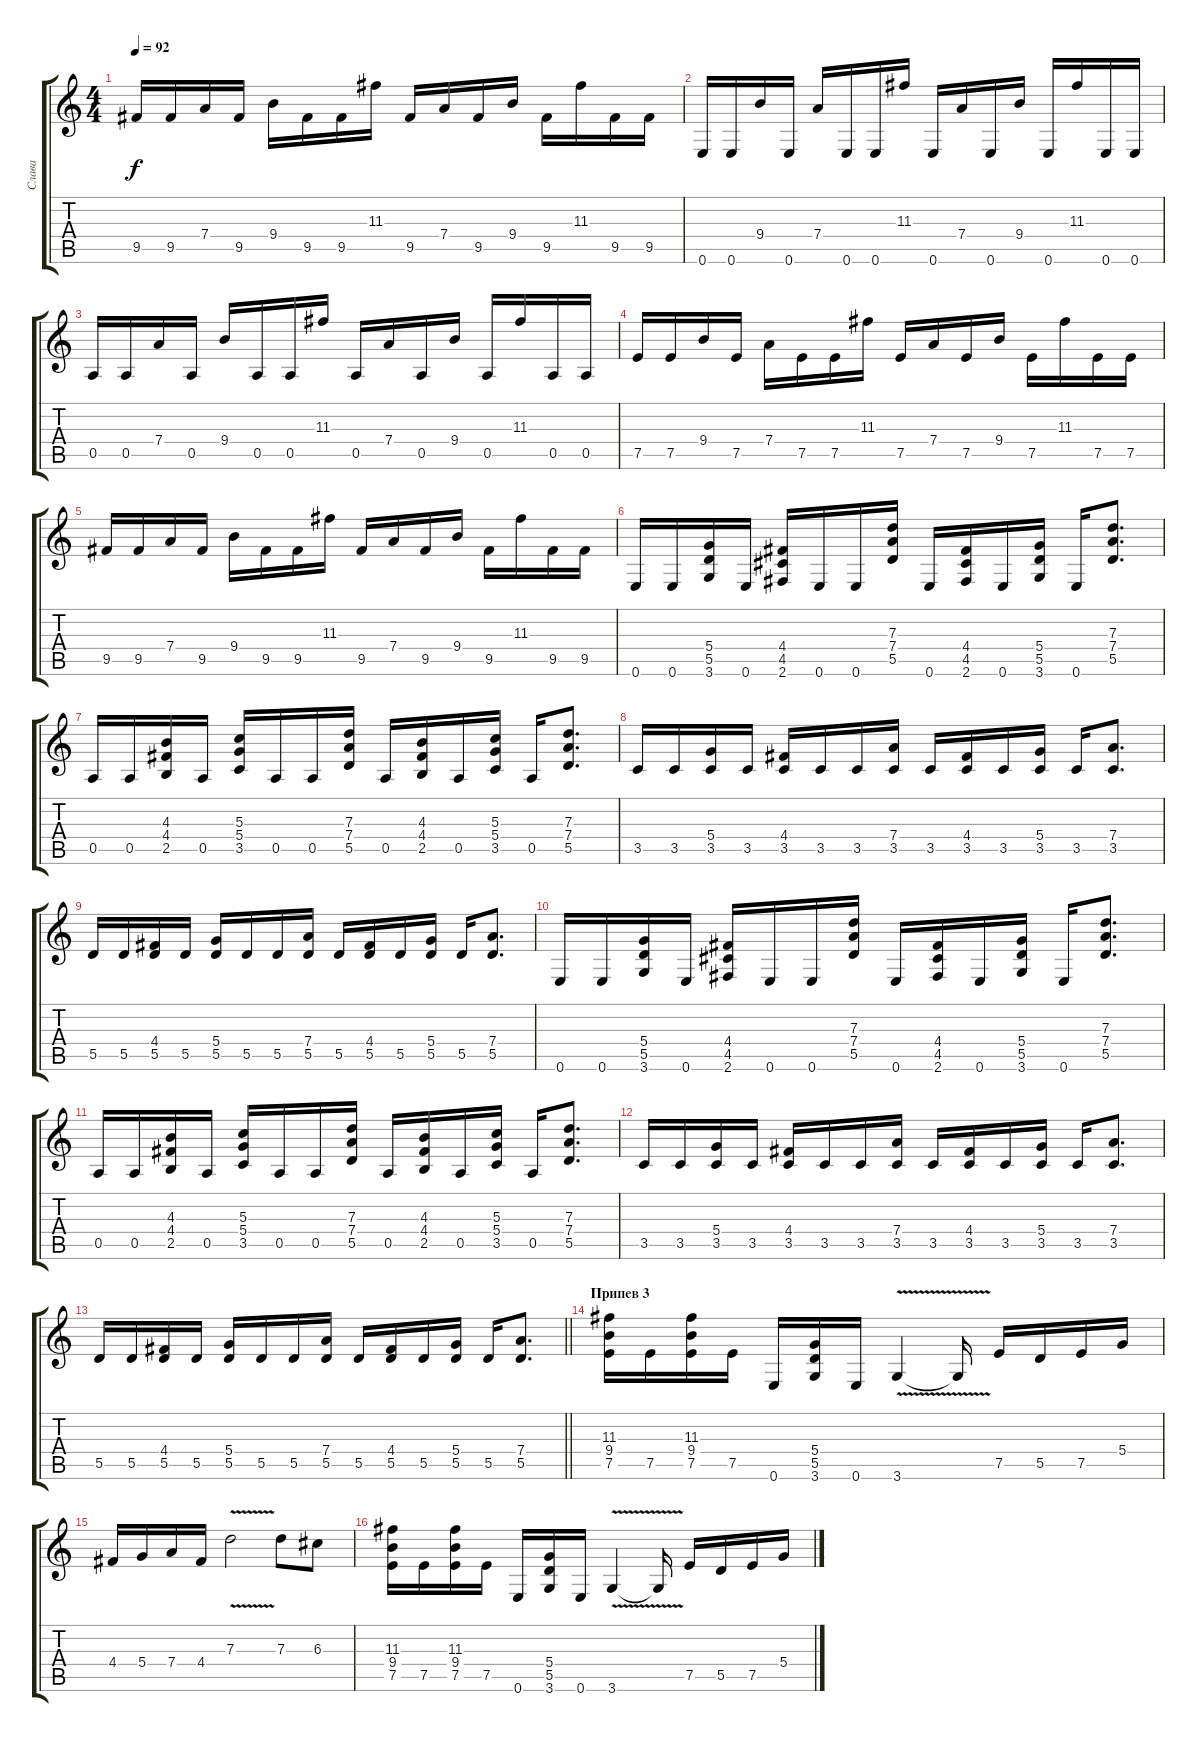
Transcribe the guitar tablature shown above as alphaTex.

\track ("Слава" "Слава") {instrument distortionguitar}
\staff {score tabs}
\tuning (E4 B3 G3 D3 A2 E2) {hide}
\ts (4 4)
\tempo 92
\clef g2
\ks c
9.5.16{dy f} 9.5.16 7.4.16 9.5.16 9.4.16 9.5.16 9.5.16 11.3.16 9.5.16 7.4.16 9.5.16 9.4.16 9.5.16 11.3.16 9.5.16 9.5.16 |
0.6.16 0.6.16 9.4.16 0.6.16 7.4.16 0.6.16 0.6.16 11.3.16 0.6.16 7.4.16 0.6.16 9.4.16 0.6.16 11.3.16 0.6.16 0.6.16 |
0.5.16 0.5.16 7.4.16 0.5.16 9.4.16 0.5.16 0.5.16 11.3.16 0.5.16 7.4.16 0.5.16 9.4.16 0.5.16 11.3.16 0.5.16 0.5.16 |
7.5.16 7.5.16 9.4.16 7.5.16 7.4.16 7.5.16 7.5.16 11.3.16 7.5.16 7.4.16 7.5.16 9.4.16 7.5.16 11.3.16 7.5.16 7.5.16 |
9.5.16 9.5.16 7.4.16 9.5.16 9.4.16 9.5.16 9.5.16 11.3.16 9.5.16 7.4.16 9.5.16 9.4.16 9.5.16 11.3.16 9.5.16 9.5.16 |
0.6.16 0.6.16 (5.4 5.5 3.6).16 0.6.16 (4.4 4.5 2.6).16 0.6.16 0.6.16 (7.3 7.4 5.5).16 0.6.16 (4.4 4.5 2.6).16 0.6.16 (5.4 5.5 3.6).16 0.6.16 (7.3 7.4 5.5).8{d} |
0.5.16 0.5.16 (4.3 4.4 2.5).16 0.5.16 (5.3 5.4 3.5).16 0.5.16 0.5.16 (7.3 7.4 5.5).16 0.5.16 (4.3 4.4 2.5).16 0.5.16 (5.3 5.4 3.5).16 0.5.16 (7.3 7.4 5.5).8{d} |
3.5.16 3.5.16 (5.4 3.5).16 3.5.16 (4.4 3.5).16 3.5.16 3.5.16 (7.4 3.5).16 3.5.16 (4.4 3.5).16 3.5.16 (5.4 3.5).16 3.5.16 (7.4 3.5).8{d} |
5.5.16 5.5.16 (4.4 5.5).16 5.5.16 (5.4 5.5).16 5.5.16 5.5.16 (7.4 5.5).16 5.5.16 (4.4 5.5).16 5.5.16 (5.4 5.5).16 5.5.16 (7.4 5.5).8{d} |
0.6.16 0.6.16 (5.4 5.5 3.6).16 0.6.16 (4.4 4.5 2.6).16 0.6.16 0.6.16 (7.3 7.4 5.5).16 0.6.16 (4.4 4.5 2.6).16 0.6.16 (5.4 5.5 3.6).16 0.6.16 (7.3 7.4 5.5).8{d} |
0.5.16 0.5.16 (4.3 4.4 2.5).16 0.5.16 (5.3 5.4 3.5).16 0.5.16 0.5.16 (7.3 7.4 5.5).16 0.5.16 (4.3 4.4 2.5).16 0.5.16 (5.3 5.4 3.5).16 0.5.16 (7.3 7.4 5.5).8{d} |
3.5.16 3.5.16 (5.4 3.5).16 3.5.16 (4.4 3.5).16 3.5.16 3.5.16 (7.4 3.5).16 3.5.16 (4.4 3.5).16 3.5.16 (5.4 3.5).16 3.5.16 (7.4 3.5).8{d} |
\barLineRight lightlight
5.5.16 5.5.16 (4.4 5.5).16 5.5.16 (5.4 5.5).16 5.5.16 5.5.16 (7.4 5.5).16 5.5.16 (4.4 5.5).16 5.5.16 (5.4 5.5).16 5.5.16 (7.4 5.5).8{d} |
\section ("" "Припев 3")
(11.3 9.4 7.5).16 7.5.16 (11.3 9.4 7.5).16 7.5.16 0.6.16 (5.4 5.5 3.6).16 0.6.16 3.6{v}.4 3.6{t}.16 7.5.16 5.5.16 7.5.16 5.4.16 |
4.4.16 5.4.16 7.4.16 4.4.16 7.3{v}.2 7.3.8 6.3.8 |
(11.3 9.4 7.5).16 7.5.16 (11.3 9.4 7.5).16 7.5.16 0.6.16 (5.4 5.5 3.6).16 0.6.16 3.6{v}.4 3.6{t}.16 7.5.16 5.5.16 7.5.16 5.4.16
